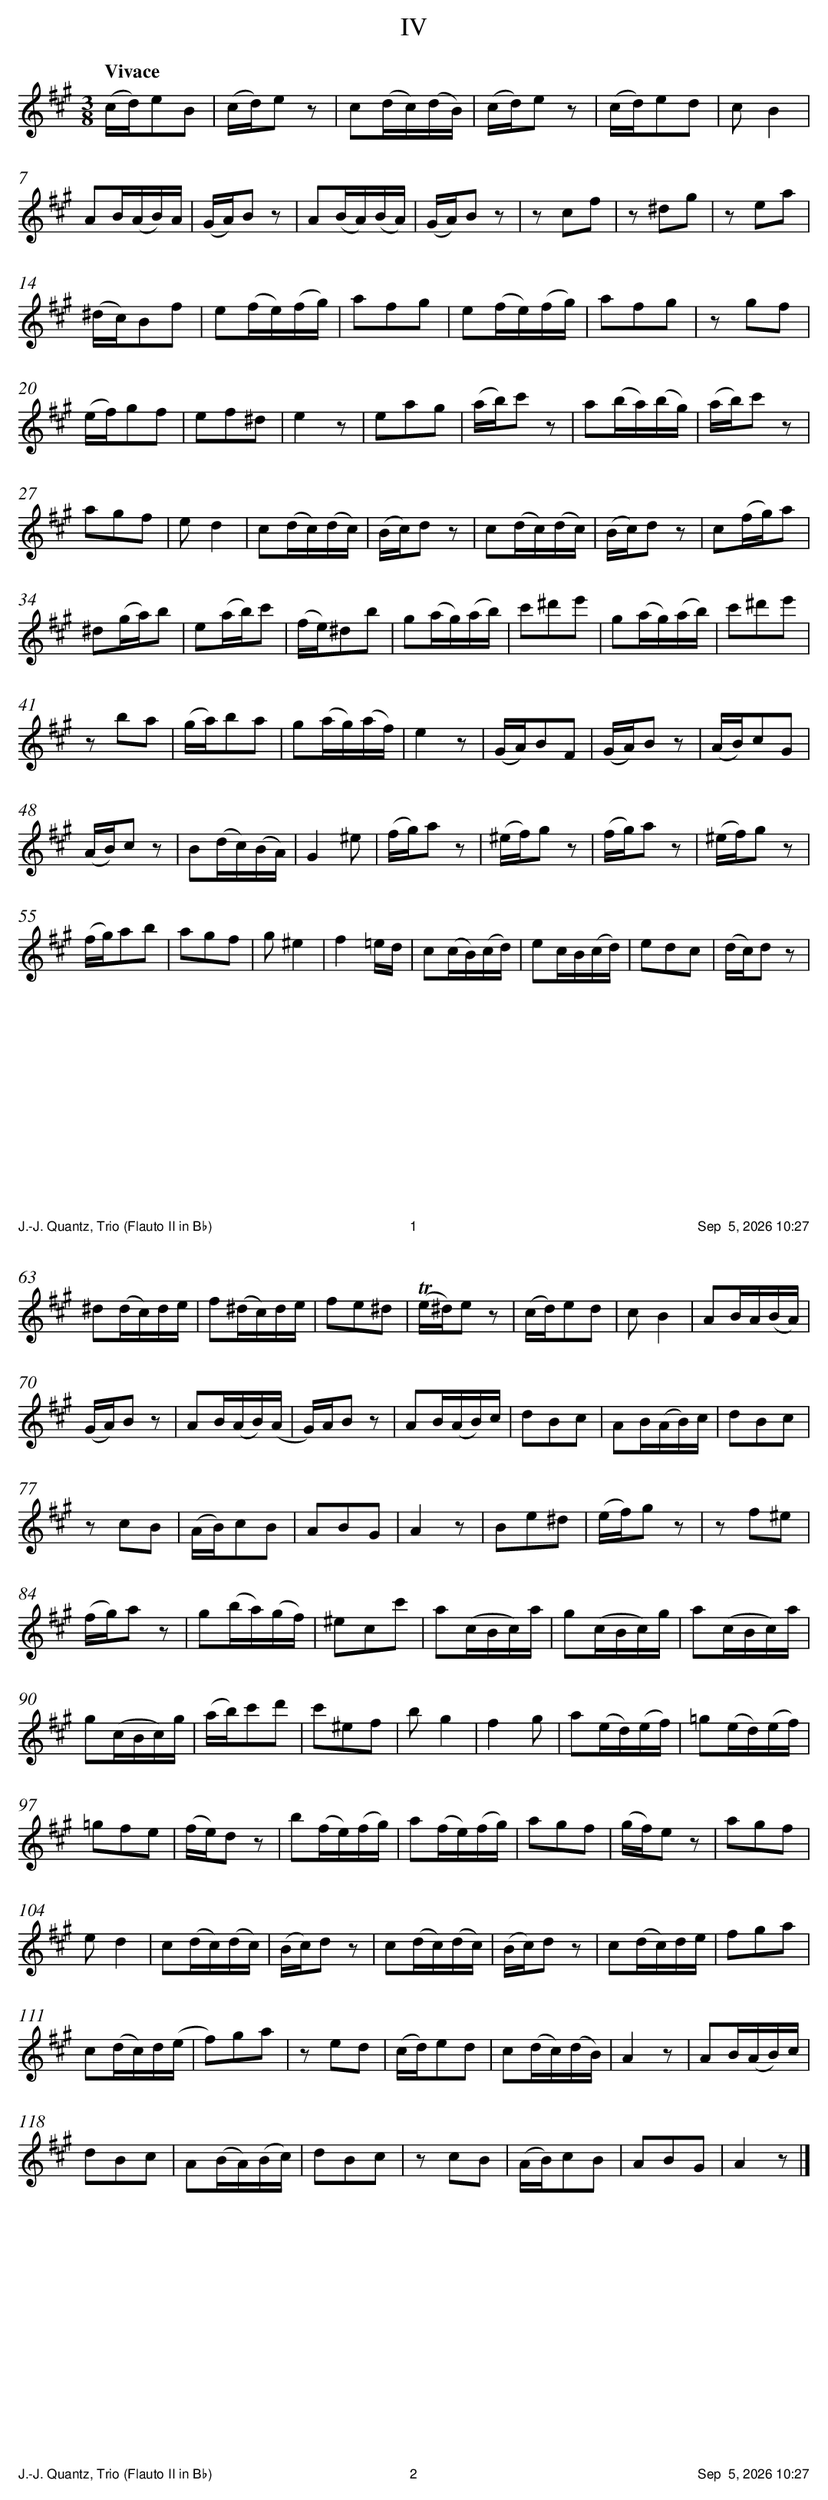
X:1
T:IV
M:3/8
L:1/8
Q:"Vivace"
K:Amaj clef=treble
(c/2d/2)eB | (c/2d/2)e z | c(d/2c/2)(d/2B/2) | (c/2d/2)e z | (c/2d/2)ed | c B2 |
AB/2(A/2B/2)A/2 | (G/2A/2)B z | A(B/2A/2)(B/2A/2) | (G/2A/2)B z | z cf | z ^dg | z ea |
(^d/2c/2)Bf | e(f/2e/2)(f/2g/2) | afg | e(f/2e/2)(f/2g/2) | afg | z gf |
(e/2f/2)gf | ef^d | e2 z | eag | (a/2b/2)c' z | a(b/2a/2)(b/2g/2) | (a/2b/2)c' z |
agf | e d2 | c(d/2c/2)(d/2c/2) | (B/2c/2)d z | c(d/2c/2)(d/2c/2) | (B/2c/2)d z | c(f/2g/2)a |
^d(g/2a/2)b | e(a/2b/2)c' | (f/2e/2)^db | g(a/2g/2)(a/2b/2) | c'^d'e' | g(a/2g/2)(a/2b/2) | c'^d'e' |
z ba | (g/2a/2)ba | g(a/2g/2)(a/2f/2) | e2 z | (G/2A/2)BF | (G/2A/2)B z | (A/2B/2)cG |
(A/2B/2)c z | B(d/2c/2)(B/2A/2) | G2 ^e | (f/2g/2)a z | (^e/2f/2)g z | (f/2g/2)a z | (^e/2f/2)g z |
(f/2g/2)ab | agf | g ^e2 | f2 =e/2d/2 | c(c/2B/2)(c/2d/2) | ec/2B/2(c/2d/2) | edc | (d/2c/2)d z |
%%newpage
^d(d/2c/2)d/2e/2 | f(^d/2c/2)d/2e/2 | fe^d | (!trill!e/2^d/2)e z | (c/2d/2)ed | c B2 | AB/2A/2(B/2A/2) |
(G/2A/2)B z | AB/2(A/2B/2)(A/2 | G/2)A/2B z | AB/2(A/2B/2)c/2 | dBc | AB/2(A/2B/2)c/2 | dBc |
z cB | (A/2B/2)cB | ABG | A2 z | Be^d | (e/2f/2)g z | z f^e |
(f/2g/2)a z | g(b/2a/2)(g/2f/2) | ^ecc' | a(c/2B/2c/2)a/2 | g(c/2B/2c/2)g/2 | a(c/2B/2c/2)a/2 |
g(c/2B/2c/2)g/2 | (a/2b/2)c'd' | c'^ef | b g2 | f2 g | a(e/2d/2)(e/2f/2) | =g(e/2d/2)(e/2f/2) |
=gfe | (f/2e/2)d z | b(f/2e/2)(f/2g/2) | a(f/2e/2)(f/2g/2) | agf | (g/2f/2)e z | agf |
e d2 | c(d/2c/2)(d/2c/2) | (B/2c/2)d z | c(d/2c/2)(d/2c/2) | (B/2c/2)d z | c(d/2c/2)d/2e/2 | fga |
c(d/2c/2)d/2(e/2 | f)ga | z ed | (c/2d/2)ed | c(d/2c/2)(d/2B/2) | A2 z | AB/2(A/2B/2)c/2 |
dBc | A(B/2A/2)(B/2c/2) | dBc | z cB | (A/2B/2)cB | ABG | A2 z |]
